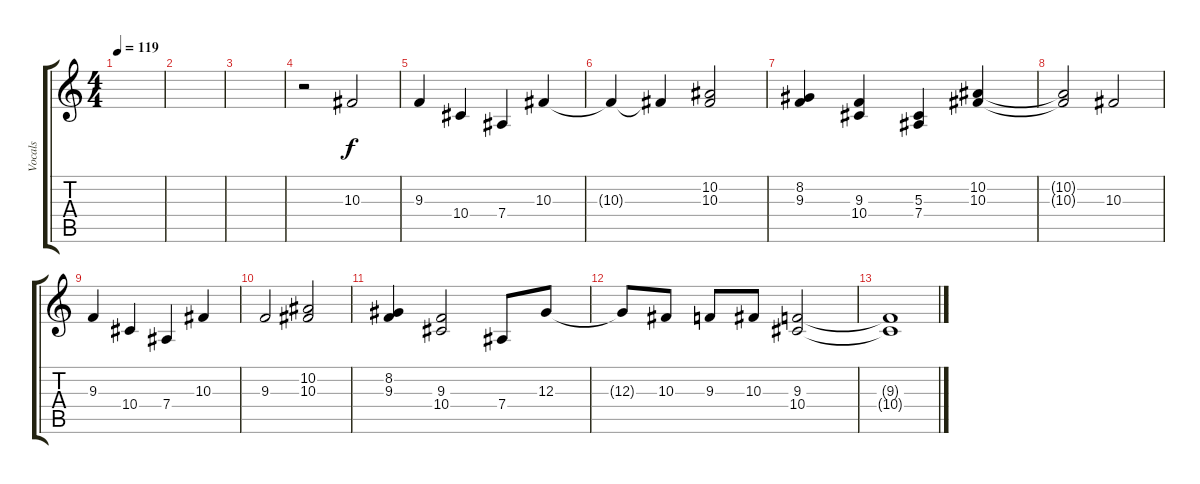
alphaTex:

\track ("Vocals" "Vocals") {instrument lead1square}
\staff {score tabs}
\tuning (F4 C4 Ab3 Eb3 Bb2 Eb2) {hide}
\ts (4 4)
\tempo 119
\clef g2
\ks c
|
|
|
r.2 10.3.2 |
9.3.4 10.4.4 7.4.4 10.3.4 |
10.3{t}.4 10.3{t}.4 (10.2 10.3).2 |
(8.2 9.3).4 (9.3 10.4).4 (5.3 7.4).4 (10.2 10.3).4 |
(10.2{t} 10.3{t}).2 10.3.2 |
9.3.4 10.4.4 7.4.4 10.3.4 |
9.3.2 (10.2 10.3).2 |
(8.2 9.3).4 (9.3 10.4).2 7.4.8 12.3.8 |
12.3{t}.8 10.3.8 9.3.8 10.3.8 (9.3 10.4).2 |
(9.3{t} 10.4{t}).1
